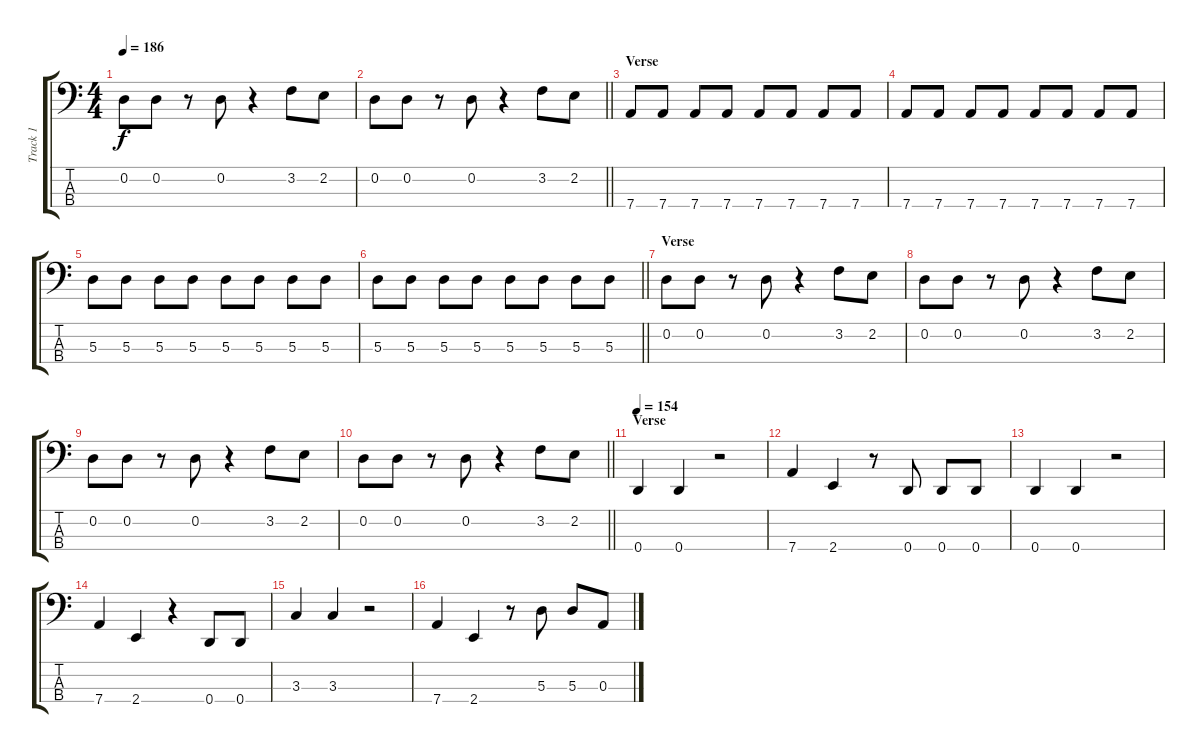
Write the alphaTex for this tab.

\track ("Track 1" "Track 1") {instrument electricbasspick}
\staff {score tabs}
\tuning (G2 D2 A1 D1) {hide}
\ts (4 4)
\tempo 186
\clef f4
\ks c
0.2.8{dy f} 0.2.8 r.8 0.2.8 r.4 3.2.8 2.2.8 |
\barLineRight lightlight
0.2.8 0.2.8 r.8 0.2.8 r.4 3.2.8 2.2.8 |
\section ("" "Verse")
7.4.8 7.4.8 7.4.8 7.4.8 7.4.8 7.4.8 7.4.8 7.4.8 |
7.4.8 7.4.8 7.4.8 7.4.8 7.4.8 7.4.8 7.4.8 7.4.8 |
5.3.8 5.3.8 5.3.8 5.3.8 5.3.8 5.3.8 5.3.8 5.3.8 |
\barLineRight lightlight
5.3.8 5.3.8 5.3.8 5.3.8 5.3.8 5.3.8 5.3.8 5.3.8 |
\section ("" "Verse")
0.2.8 0.2.8 r.8 0.2.8 r.4 3.2.8 2.2.8 |
0.2.8 0.2.8 r.8 0.2.8 r.4 3.2.8 2.2.8 |
0.2.8 0.2.8 r.8 0.2.8 r.4 3.2.8 2.2.8 |
\barLineRight lightlight
0.2.8 0.2.8 r.8 0.2.8 r.4 3.2.8 2.2.8 |
\section ("" "Verse")
\tempo 154
0.4.4 0.4.4 r.2 |
7.4.4 2.4.4 r.8 0.4.8 0.4.8 0.4.8 |
0.4.4 0.4.4 r.2 |
7.4.4 2.4.4 r.4 0.4.8 0.4.8 |
3.3.4 3.3.4 r.2 |
7.4.4 2.4.4 r.8 5.3.8 5.3.8 0.3.8
